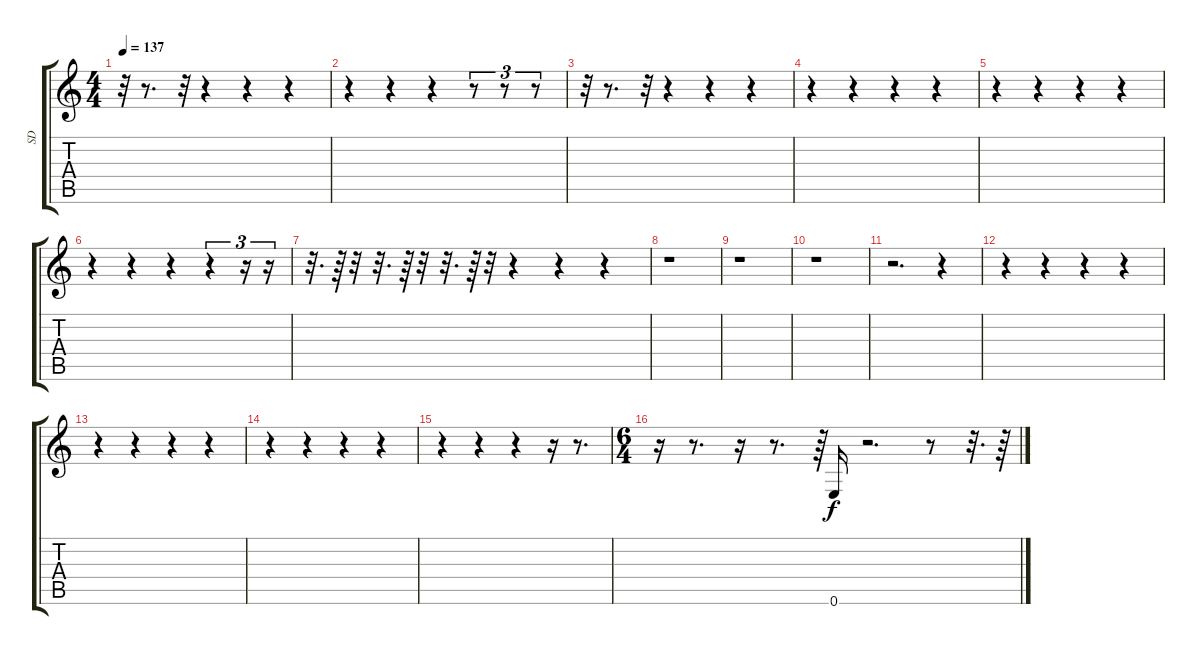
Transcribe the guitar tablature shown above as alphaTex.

\track ("SD" "SD") {instrument acousticguitarsteel}
\staff {score tabs}
\tuning (E4 B3 G3 D3 A2 E2) {hide}
\ts (4 4)
\tempo 137
\clef g2
\ks c
r.32{dy f} r.8{d} r.32 r.4 r.4 r.4 |
r.4 r.4 r.4 r.8{tu (3 2)} r.8{tu (3 2)} r.8{tu (3 2)} |
r.32 r.8{d} r.32 r.4 r.4 r.4 |
r.4 r.4 r.4 r.4 |
r.4 r.4 r.4 r.4 |
r.4 r.4 r.4 r.4{tu (3 2)} r.16{tu (3 2)} r.16{tu (3 2)} |
r.32{d} r.64 r.32 r.32{d} r.64 r.32 r.32{d} r.64 r.32 r.4 r.4 r.4 |
r.1 |
r.1 |
r.1 |
r.2{d} r.4 |
r.4 r.4 r.4 r.4 |
r.4 r.4 r.4 r.4 |
r.4 r.4 r.4 r.4 |
r.4 r.4 r.4 r.16 r.8{d} |
\ts (6 4)
r.16 r.8{d} r.16 r.8{d} r.64{tu (3 2)} 0.6.16 r.2{d} r.8 r.32{d} r.64
